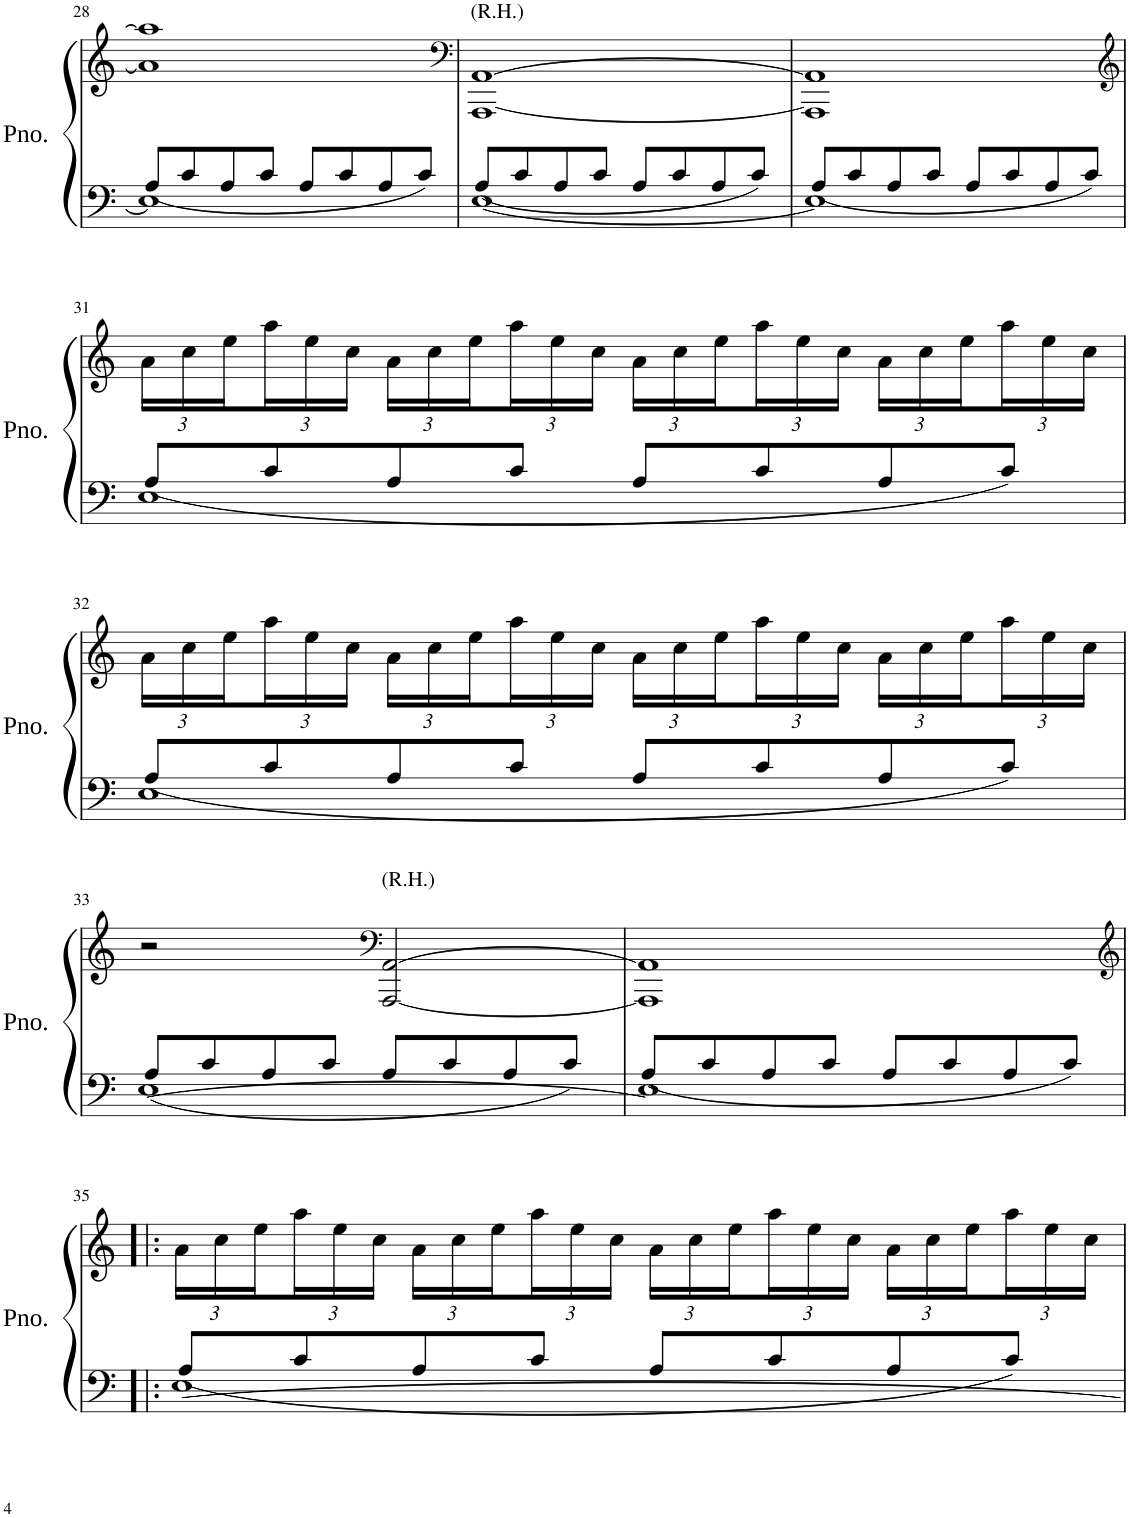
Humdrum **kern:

**kern	**kern
*part1	*part1
*staff2	*staff1
*I"Piano	*
*I'Pno.	*
!!LO:PB:g=z
*clefF4	*clefG2
*k[]	*k[]
*M4/4	*M4/4
=28	=28
*^	*
1E]	8A/L	1a] 1aa]
.	8c/	.
.	8A/	.
.	8c/J	.
.	8A/L	.
.	8c/	.
.	8A/	.
.	8c/J	.
=29	=29	=29
*	*	*clefF4
!	!	!LO:TX:a:t=(R.H.)
[1E	8A/L	[1AAA [1AA
.	8c/	.
.	8A/	.
.	8c/J	.
.	8A/L	.
.	8c/	.
.	8A/	.
.	8c/J	.
=30	=30	=30
1E]	8A/L	1AAA] 1AA]
.	8c/	.
.	8A/	.
.	8c/J	.
.	8A/L	.
.	8c/	.
.	8A/	.
.	8c/J	.
!!LO:LB:g=z
=31	=31	=31
*	*	*clefG2
*	*	*Xbrackettup
1E	8A/L	24a\LL
.	.	24cc\
.	.	24ee\
.	8c/	24aa\
.	.	24ee\
.	.	24cc\JJ
.	8A/	24a\LL
.	.	24cc\
.	.	24ee\
.	8c/J	24aa\
.	.	24ee\
.	.	24cc\JJ
.	8A/L	24a\LL
.	.	24cc\
.	.	24ee\
.	8c/	24aa\
.	.	24ee\
.	.	24cc\JJ
.	8A/	24a\LL
.	.	24cc\
.	.	24ee\
.	8c/J	24aa\
.	.	24ee\
.	.	24cc\JJ
!!LO:LB:g=z
=32	=32	=32
1E	8A/L	24a\LL
.	.	24cc\
.	.	24ee\
.	8c/	24aa\
.	.	24ee\
.	.	24cc\JJ
.	8A/	24a\LL
.	.	24cc\
.	.	24ee\
.	8c/J	24aa\
.	.	24ee\
.	.	24cc\JJ
.	8A/L	24a\LL
.	.	24cc\
.	.	24ee\
.	8c/	24aa\
.	.	24ee\
.	.	24cc\JJ
.	8A/	24a\LL
.	.	24cc\
.	.	24ee\
.	8c/J	24aa\
.	.	24ee\
.	.	24cc\JJ
!!LO:LB:g=z
=33	=33	=33
[1E	8A/L	2r
.	8c/	.
.	8A/	.
.	8c/J	.
*	*	*clefF4
!	!	!LO:TX:a:t=(R.H.)
.	8A/L	[2AAA/ [2AA/
.	8c/	.
.	8A/	.
.	8c/J	.
=34	=34	=34
1E]	8A/L	1AAA] 1AA]
.	8c/	.
.	8A/	.
.	8c/J	.
.	8A/L	.
.	8c/	.
.	8A/	.
.	8c/J	.
!!LO:LB:g=z
=35!|:	=35!|:	=35!|:
*	*	*clefG2
[1E	8A/L	24a\LL
.	.	24cc\
.	.	24ee\
.	8c/	24aa\
.	.	24ee\
.	.	24cc\JJ
.	8A/	24a\LL
.	.	24cc\
.	.	24ee\
.	8c/J	24aa\
.	.	24ee\
.	.	24cc\JJ
.	8A/L	24a\LL
.	.	24cc\
.	.	24ee\
.	8c/	24aa\
.	.	24ee\
.	.	24cc\JJ
.	8A/	24a\LL
.	.	24cc\
.	.	24ee\
.	8c/J	24aa\
.	.	24ee\
.	.	24cc\JJ
*v	*v	*
=	=
*-	*-
